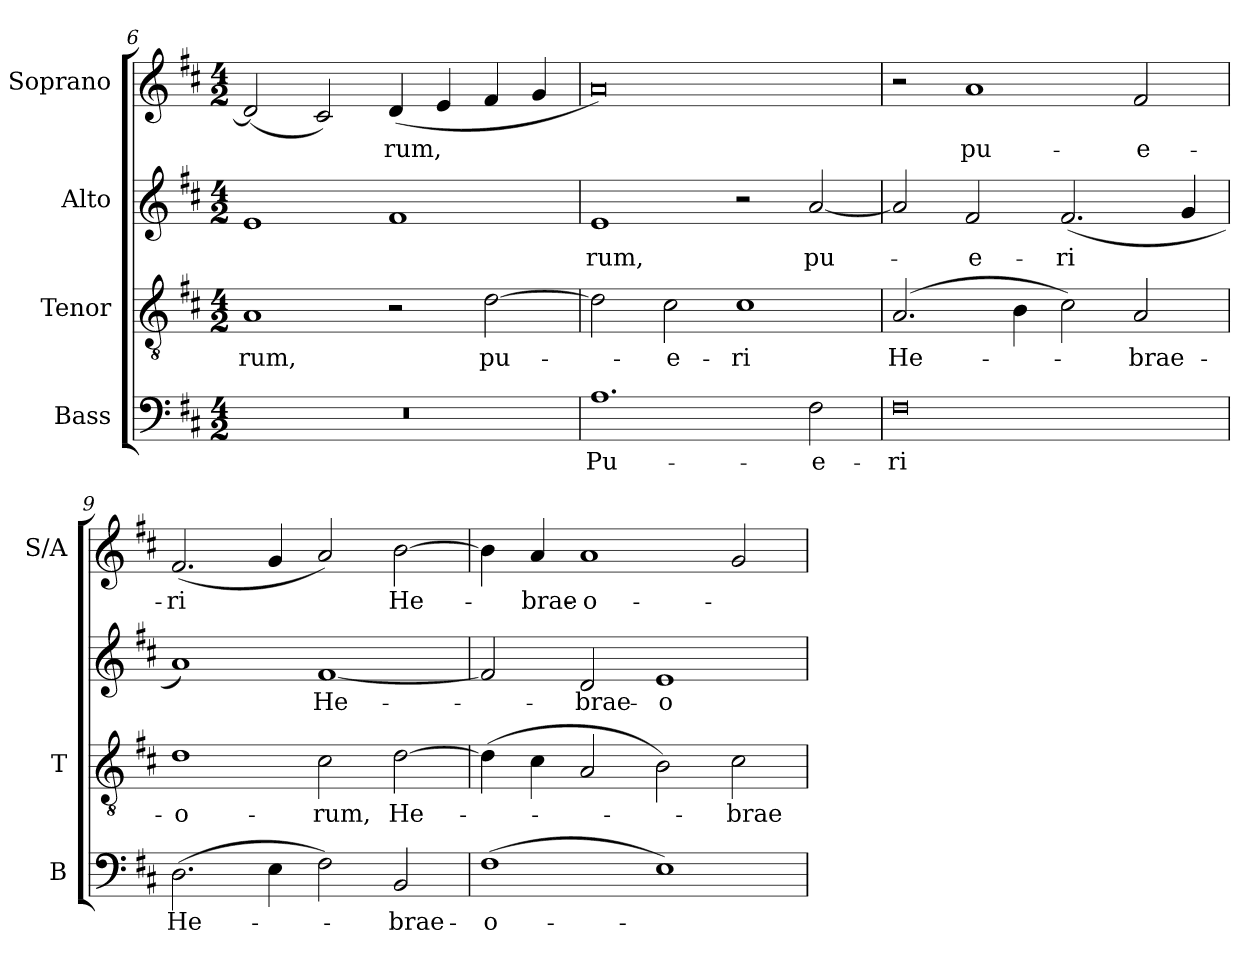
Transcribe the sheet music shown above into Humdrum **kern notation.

**kern	**text	**kern	**text	**kern	**text	**kern	**text
*part4	*part4	*part3	*part3	*part2	*part2	*part1	*part1
*staff4	*staff4	*staff3	*staff3	*staff2	*staff2	*staff1	*staff1
*I"Bass	*	*I"Tenor	*	*I"Alto	*	*I"Soprano	*
*I'B	*	*I'T	*	*	*	*I'S/A	*
*clefF4	*	*clefGv2	*	*clefG2	*	*clefG2	*
*	*	*ITrd7c12	*	*	*	*	*
*k[f#c#]	*	*k[f#c#]	*	*k[f#c#]	*	*k[f#c#]	*
*D:	*	*D:	*	*D:	*	*D:	*
*M4/2	*	*M4/2	*	*M4/2	*	*M4/2	*
=6	=6	=6	=6	=6	=6	=6	=6
!LO:N:vis=1	!	!	!	!	!	!	!
!	!	!	!LO:LY:b:color=#000000	!	!	!	!
0r	.	1AAi	-rum,	1ei	.	(2di/]	.
.	.	.	.	.	.	2c#i/)	.
!	!	!	!	!	!	!	!LO:LY:b:color=#000000
.	.	2r	.	1f#i	.	(4di/	-rum,
.	.	.	.	.	.	4ei/	.
!	!	!	!LO:LY:b:color=#000000	!	!	!	!
.	.	[2Di\	pu-	.	.	4f#i/	.
.	.	.	.	.	.	4gi/	.
!!LO:LB:g=z
=7	=7	=7	=7	=7	=7	=7	=7
!	!LO:LY:b:color=#000000	!	!	!	!	!	!
!	!	!	!	!	!LO:LY:b:color=#000000	!	!
1.Ai	Pu-	2Di\]	.	1ei	-rum,	0ai)	.
!	!	!	!LO:LY:b:color=#000000	!	!	!	!
.	.	2C#i\	-e-	.	.	.	.
!	!	!	!LO:LY:b:color=#000000	!	!	!	!
.	.	1C#i	-ri	2r	.	.	.
!	!LO:LY:b:color=#000000	!	!	!	!	!	!
!	!	!	!	!	!LO:LY:b:color=#000000	!	!
2F#i\	-e-	.	.	[2ai/	pu-	.	.
=8	=8	=8	=8	=8	=8	=8	=8
!	!LO:LY:b:color=#000000	!	!	!	!	!	!
!	!	!	!LO:LY:b:color=#000000	!	!	!	!
0F#i	-ri	(2.AAi/	He-	2ai/]	.	2r	.
!	!	!	!	!	!LO:LY:b:color=#000000	!	!
!	!	!	!	!	!	!	!LO:LY:b:color=#000000
.	.	.	.	2f#i/	-e-	1ai	pu-
.	.	4BBi\	.	.	.	.	.
!	!	!	!	!	!LO:LY:b:color=#000000	!	!
.	.	2C#i\)	.	(2.f#i/	-ri	.	.
!	!	!	!LO:LY:b:color=#000000	!	!	!	!
!	!	!	!	!	!	!	!LO:LY:b:color=#000000
.	.	2AAi/	-brae-	.	.	2f#i/	-e-
.	.	.	.	4gi/	.	.	.
=9	=9	=9	=9	=9	=9	=9	=9
!	!LO:LY:b:color=#000000	!	!	!	!	!	!
!	!	!	!LO:LY:b:color=#000000	!	!	!	!
!	!	!	!	!	!	!	!LO:LY:b:color=#000000
(2.Di\	He-	1Di	-o-	1ai)	.	(2.f#i/	-ri
4Ei\	.	.	.	.	.	4gi/	.
!	!	!	!LO:LY:b:color=#000000	!	!	!	!
!	!	!	!	!	!LO:LY:b:color=#000000	!	!
2F#i\)	.	2C#i\	-rum,	[1f#i	He-	2ai/)	.
!	!LO:LY:b:color=#000000	!	!	!	!	!	!
!	!	!	!LO:LY:b:color=#000000	!	!	!	!
!	!	!	!	!	!	!	!LO:LY:b:color=#000000
2BBi/	-brae-	[2Di\	He-	.	.	[2bi\	He-
=10	=10	=10	=10	=10	=10	=10	=10
!	!LO:LY:b:color=#000000	!	!	!	!	!	!
(1F#i	-o-	(4Di\]	.	2f#i/]	.	4bi\]	.
!	!	!	!	!	!	!	!LO:LY:b:color=#000000
.	.	4C#i\	.	.	.	4ai/	-brae-
!	!	!	!	!	!LO:LY:b:color=#000000	!	!
!	!	!	!	!	!	!	!LO:LY:b:color=#000000
.	.	2AAi/	.	2di/	-brae-	1ai	-o-
!	!	!	!	!	!LO:LY:b:color=#000000	!	!
1Ei)	.	2BBi\)	.	1ei	-o-	.	.
!	!	!	!LO:LY:b:color=#000000	!	!	!	!
.	.	2C#i\	-brae-	.	.	2gi/	.
=	=	=	=	=	=	=	=
*-	*-	*-	*-	*-	*-	*-	*-
